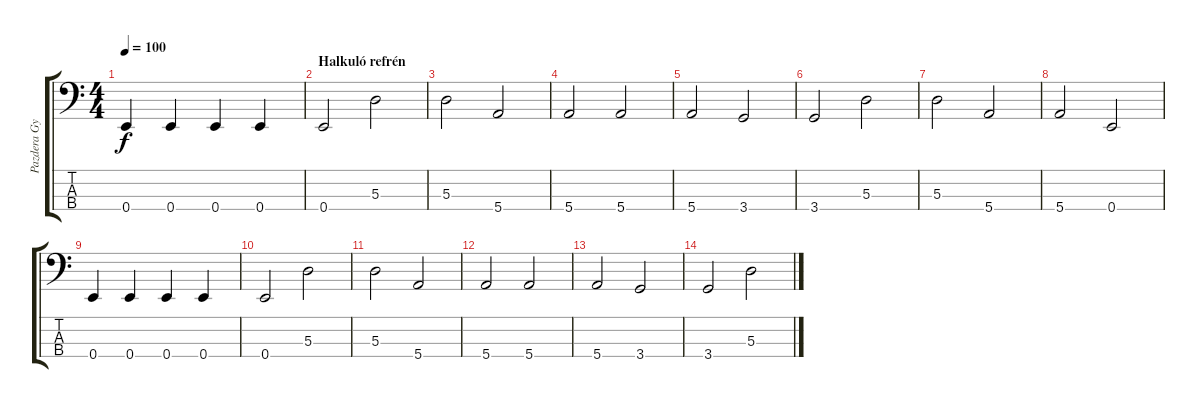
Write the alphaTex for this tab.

\track ("Pazdera György" "Pazdera Gy") {instrument electricbassfinger}
\staff {score tabs}
\tuning (G2 D2 A1 E1) {hide}
\ts (4 4)
\tempo 100
\clef f4
\ks c
0.4.4{dy f} 0.4.4 0.4.4 0.4.4 |
\section ("" "Halkuló refrén")
0.4.2 5.3.2 |
5.3.2 5.4.2 |
5.4.2 5.4.2 |
5.4.2 3.4.2 |
3.4.2 5.3.2 |
5.3.2 5.4.2 |
5.4.2 0.4.2 |
0.4.4 0.4.4 0.4.4 0.4.4 |
0.4.2 5.3.2 |
5.3.2 5.4.2 |
5.4.2 5.4.2 |
5.4.2 3.4.2 |
3.4.2 5.3.2
